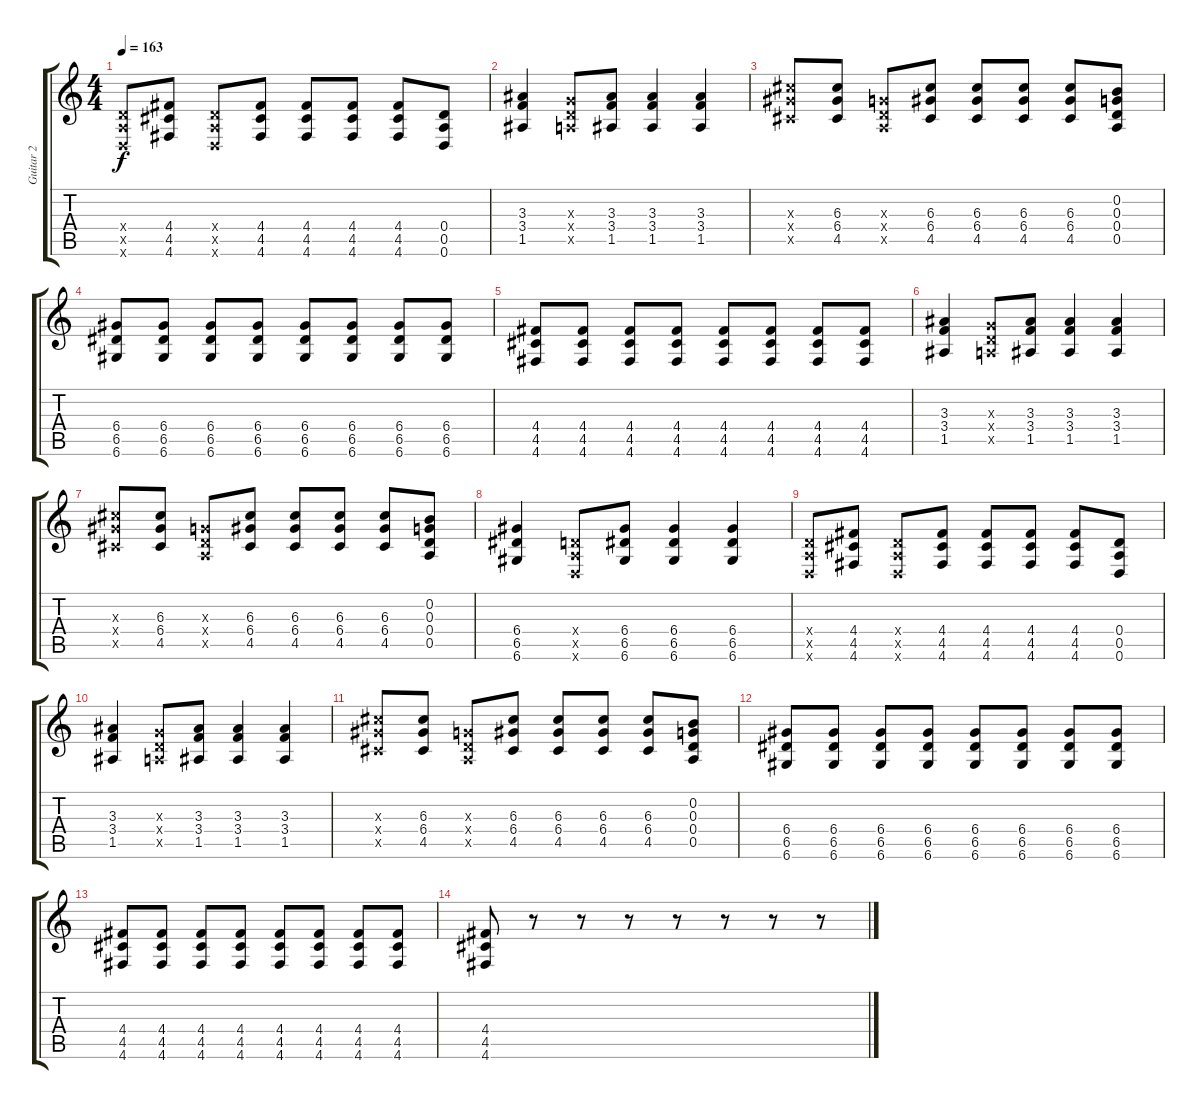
\track ("Guitar 2" "Guitar 2") {instrument distortionguitar}
\staff {score tabs}
\tuning (E4 B3 G3 D3 A2 D2) {hide}
\ts (4 4)
\tempo 163
\clef g2
\ks c
(0.4{x} 0.5{x} 0.6{x}).8{dy f} (4.4 4.5 4.6).8 (0.4{x} 0.5{x} 0.6{x}).8 (4.4 4.5 4.6).8 (4.4 4.5 4.6).8 (4.4 4.5 4.6).8 (4.4 4.5 4.6).8 (0.4 0.5 0.6).8 |
(3.3 3.4 1.5).4 (0.3{x} 0.4{x} 0.5{x}).8 (3.3 3.4 1.5).8 (3.3 3.4 1.5).4 (3.3 3.4 1.5).4 |
(6.3{x} 6.4{x} 4.5{x}).8 (6.3 6.4 4.5).8 (0.3{x} 0.4{x} 0.5{x}).8 (6.3 6.4 4.5).8 (6.3 6.4 4.5).8 (6.3 6.4 4.5).8 (6.3 6.4 4.5).8 (0.2 0.3 0.4 0.5).8 |
(6.4 6.5 6.6).8 (6.4 6.5 6.6).8 (6.4 6.5 6.6).8 (6.4 6.5 6.6).8 (6.4 6.5 6.6).8 (6.4 6.5 6.6).8 (6.4 6.5 6.6).8 (6.4 6.5 6.6).8 |
(4.4 4.5 4.6).8 (4.4 4.5 4.6).8 (4.4 4.5 4.6).8 (4.4 4.5 4.6).8 (4.4 4.5 4.6).8 (4.4 4.5 4.6).8 (4.4 4.5 4.6).8 (4.4 4.5 4.6).8 |
(3.3 3.4 1.5).4 (0.3{x} 0.4{x} 0.5{x}).8 (3.3 3.4 1.5).8 (3.3 3.4 1.5).4 (3.3 3.4 1.5).4 |
(6.3{x} 6.4{x} 4.5{x}).8 (6.3 6.4 4.5).8 (0.3{x} 0.4{x} 0.5{x}).8 (6.3 6.4 4.5).8 (6.3 6.4 4.5).8 (6.3 6.4 4.5).8 (6.3 6.4 4.5).8 (0.2 0.3 0.4 0.5).8 |
(6.4 6.5 6.6).4 (0.4{x} 0.5{x} 0.6{x}).8 (6.4 6.5 6.6).8 (6.4 6.5 6.6).4 (6.4 6.5 6.6).4 |
(0.4{x} 0.5{x} 0.6{x}).8 (4.4 4.5 4.6).8 (0.4{x} 0.5{x} 0.6{x}).8 (4.4 4.5 4.6).8 (4.4 4.5 4.6).8 (4.4 4.5 4.6).8 (4.4 4.5 4.6).8 (0.4 0.5 0.6).8 |
(3.3 3.4 1.5).4 (0.3{x} 0.4{x} 0.5{x}).8 (3.3 3.4 1.5).8 (3.3 3.4 1.5).4 (3.3 3.4 1.5).4 |
(6.3{x} 6.4{x} 4.5{x}).8 (6.3 6.4 4.5).8 (0.3{x} 0.4{x} 0.5{x}).8 (6.3 6.4 4.5).8 (6.3 6.4 4.5).8 (6.3 6.4 4.5).8 (6.3 6.4 4.5).8 (0.2 0.3 0.4 0.5).8 |
(6.4 6.5 6.6).8 (6.4 6.5 6.6).8 (6.4 6.5 6.6).8 (6.4 6.5 6.6).8 (6.4 6.5 6.6).8 (6.4 6.5 6.6).8 (6.4 6.5 6.6).8 (6.4 6.5 6.6).8 |
(4.4 4.5 4.6).8 (4.4 4.5 4.6).8 (4.4 4.5 4.6).8 (4.4 4.5 4.6).8 (4.4 4.5 4.6).8 (4.4 4.5 4.6).8 (4.4 4.5 4.6).8 (4.4 4.5 4.6).8 |
(4.4 4.5 4.6).8 r.8 r.8 r.8 r.8 r.8 r.8 r.8
